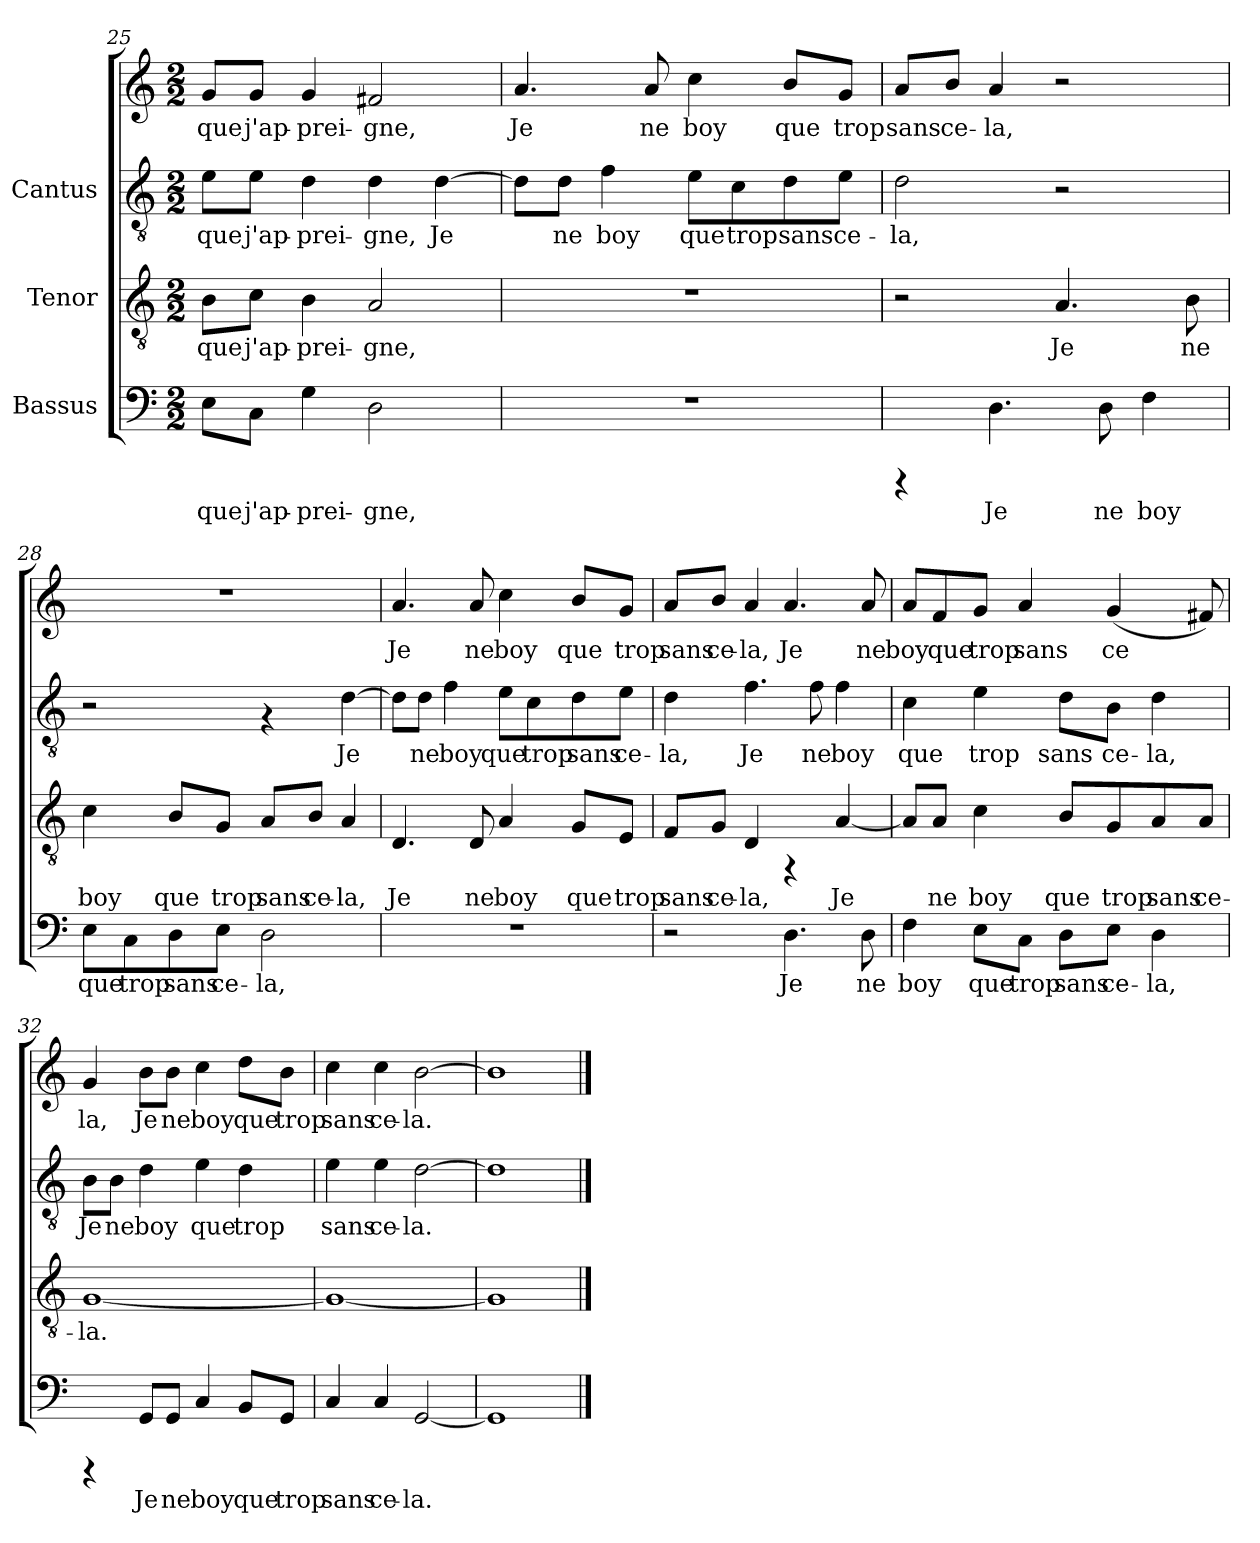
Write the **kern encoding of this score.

**kern	**text	**kern	**text	**kern	**text	**kern	**text
*part3	*part3	*part2	*part2	*part1	*part1	*part1	*part1
*staff4	*staff4	*staff3	*staff3	*staff2	*staff2	*staff1	*staff1
*I"Bassus	*	*I"Tenor	*	*I"Cantus	*	*	*
!!LO:PB:g=z
*clefF4	*	*clefGv2	*	*clefGv2	*	*clefG2	*
*M2/2	*	*M2/2	*	*M2/2	*	*M2/2	*
=25	=25	=25	=25	=25	=25	=25	=25
!	!LO:LY:b:cj	!	!LO:LY:b:cj	!	!LO:LY:b:cj	!	!LO:LY:b:cj
8E\L	que	8B\L	que	8e\L	que	8g/L	que
!	!LO:LY:b:cj	!	!LO:LY:b:cj	!	!LO:LY:b:cj	!	!LO:LY:b:cj
8C\J	j'ap-	8c\J	j'ap-	8e\J	j'ap-	8g/J	j'ap-
!	!LO:LY:b:cj	!	!LO:LY:b:cj	!	!LO:LY:b:cj	!	!LO:LY:b:cj
4G\	-prei-	4B\	-prei-	4d\	-prei-	4g/	-prei-
!	!LO:LY:b:cj	!	!LO:LY:b:cj	!	!LO:LY:b:cj	!	!LO:LY:b:cj
2D\	-gne,	2A/	-gne,	4d\	-gne,	2f#X/	-gne,
!	!	!	!	!	!LO:LY:b:cj	!	!
.	.	.	.	[>4d\	Je	.	.
=26	=26	=26	=26	=26	=26	=26	=26
!	!	!	!	!	!LO:LY:b:cj	!	!LO:LY:b:cj
1r	.	1r	.	8d\L]	.	4.a/	Je
!	!	!	!	!	!LO:LY:b:cj	!	!
.	.	.	.	8d\J	ne	.	.
!	!	!	!	!	!LO:LY:b:cj	!	!
.	.	.	.	4f\	boy	.	.
!	!	!	!	!	!	!	!LO:LY:b:cj
.	.	.	.	.	.	8a/	ne
!	!	!	!	!	!LO:LY:b:cj	!	!LO:LY:b:cj
.	.	.	.	8e\L	que	4cc\	boy
!	!	!	!	!	!LO:LY:b:cj	!	!
.	.	.	.	8c\	trop	.	.
!	!	!	!	!	!LO:LY:b:cj	!	!LO:LY:b:cj
.	.	.	.	8d\	sans	8b/L	que
!	!	!	!	!	!LO:LY:b:cj	!	!LO:LY:b:cj
.	.	.	.	8e\J	ce-	8g/J	trop
=27	=27	=27	=27	=27	=27	=27	=27
!	!	!	!	!	!LO:LY:b:cj	!	!LO:LY:b:cj
4rCCC	.	2r	.	2d\	la,	8a/L	-sans
!	!	!	!	!	!	!	!LO:LY:b:cj
.	.	.	.	.	.	8b/J	ce-
!	!LO:LY:b:cj	!	!	!	!	!	!LO:LY:b:cj
4.D\	Je	.	.	.	.	4a/	-la,
!	!	!	!LO:LY:b:cj	!	!	!	!
.	.	4.A/	Je	2r	.	2r	.
!	!LO:LY:b:cj	!	!	!	!	!	!
8D\	ne	.	.	.	.	.	.
!	!LO:LY:b:cj	!	!	!	!	!	!
4F\	boy	.	.	.	.	.	.
!	!	!	!LO:LY:b:cj	!	!	!	!
.	.	8B\	ne	.	.	.	.
!!LO:LB:g=z
=28	=28	=28	=28	=28	=28	=28	=28
!	!LO:LY:b:cj	!	!LO:LY:b:cj	!	!	!	!
8E\L	que	4c\	boy	2r	.	1r	.
!	!LO:LY:b:cj	!	!	!	!	!	!
8C\	trop	.	.	.	.	.	.
!	!LO:LY:b:cj	!	!LO:LY:b:cj	!	!	!	!
8D\	sans	8B/L	que	.	.	.	.
!	!LO:LY:b:cj	!	!LO:LY:b:cj	!	!	!	!
8E\J	ce-	8G/J	trop	.	.	.	.
!	!LO:LY:b:cj	!	!LO:LY:b:cj	!	!	!	!
2D\	-la,	8A/L	sans	4rF	.	.	.
!	!	!	!LO:LY:b:cj	!	!	!	!
.	.	8B/J	ce-	.	.	.	.
!	!	!	!LO:LY:b:cj	!	!LO:LY:b:cj	!	!
.	.	4A/	-la,	[>4d\	Je	.	.
=29	=29	=29	=29	=29	=29	=29	=29
!	!	!	!LO:LY:b:cj	!	!LO:LY:b:cj	!	!LO:LY:b:cj
1r	.	4.D/	Je	8d\L]	.	4.a/	Je
!	!	!	!	!	!LO:LY:b:cj	!	!
.	.	.	.	8d\J	ne	.	.
!	!	!	!	!	!LO:LY:b:cj	!	!
.	.	.	.	4f\	boy	.	.
!	!	!	!LO:LY:b:cj	!	!	!	!LO:LY:b:cj
.	.	8D/	ne	.	.	8a/	ne
!	!	!	!LO:LY:b:cj	!	!LO:LY:b:cj	!	!LO:LY:b:cj
.	.	4A/	boy	8e\L	que	4cc\	boy
!	!	!	!	!	!LO:LY:b:cj	!	!
.	.	.	.	8c\	trop	.	.
!	!	!	!LO:LY:b:cj	!	!LO:LY:b:cj	!	!LO:LY:b:cj
.	.	8G/L	que	8d\	sans	8b/L	que
!	!	!	!LO:LY:b:cj	!	!LO:LY:b:cj	!	!LO:LY:b:cj
.	.	8E/J	trop	8e\J	ce-	8g/J	trop
=30	=30	=30	=30	=30	=30	=30	=30
!	!	!	!LO:LY:b:cj	!	!LO:LY:b:cj	!	!LO:LY:b:cj
2r	.	8F/L	sans	4d\	la,	8a/L	-sans
!	!	!	!LO:LY:b:cj	!	!	!	!LO:LY:b:cj
.	.	8G/J	ce-	.	.	8b/J	ce-
!	!	!	!LO:LY:b:cj	!	!LO:LY:b:cj	!	!LO:LY:b:cj
.	.	4D/	-la,	4.f\	Je	4a/	-la,
!	!LO:LY:b:cj	!	!	!	!	!	!LO:LY:b:cj
4.D\	Je	4rFF	.	.	.	4.a/	Je
!	!	!	!	!	!LO:LY:b:cj	!	!
.	.	.	.	8f\	ne	.	.
!	!	!	!LO:LY:b:cj	!	!LO:LY:b:cj	!	!
.	.	[<4A/	Je	4f\	boy	.	.
!	!LO:LY:b:cj	!	!	!	!	!	!LO:LY:b:cj
8D\	ne	.	.	.	.	8a/	ne
!!LO:LB:g=z
=31	=31	=31	=31	=31	=31	=31	=31
!	!LO:LY:b:cj	!	!LO:LY:b:cj	!	!LO:LY:b:cj	!	!LO:LY:b:cj
4F\	boy	8A/L]	.	4c\	-que	8a/L	boy
!	!	!	!LO:LY:b:cj	!	!	!	!LO:LY:b:cj
.	.	8A/J	ne	.	.	8f/	que
!	!LO:LY:b:cj	!	!LO:LY:b:cj	!	!LO:LY:b:cj	!	!LO:LY:b:cj
8E\L	que	4c\	boy	4e\	trop	8g/J	trop
!	!LO:LY:b:cj	!	!	!	!	!	!LO:LY:b:cj
8C\J	trop	.	.	.	.	4a/	sans
!	!LO:LY:b:cj	!	!LO:LY:b:cj	!	!LO:LY:b:cj	!	!
8D\L	sans	8B/L	que	8d\L	sans	.	.
!	!LO:LY:b:cj	!	!LO:LY:b:cj	!	!LO:LY:b:cj	!	!LO:LY:b:cj
8E\J	ce-	8G/	trop	8B\J	ce-	(<4g/	ce-
!	!LO:LY:b:cj	!	!LO:LY:b:cj	!	!LO:LY:b:cj	!	!
4D\	-la,	8A/	sans	4d\	-la,	.	.
!	!	!	!LO:LY:b:cj	!	!	!	!LO:LY:b:cj
.	.	8A/J	ce-	.	.	8f#X/)	--
=32	=32	=32	=32	=32	=32	=32	=32
!	!	!	!LO:LY:b:cj	!	!LO:LY:b:cj	!	!LO:LY:b:cj
4rCCC	.	[<1G	-la.	8B\L	Je	4g/	la,
!	!	!	!	!	!LO:LY:b:cj	!	!
.	.	.	.	8B\J	ne	.	.
!	!LO:LY:b:cj	!	!	!	!LO:LY:b:cj	!	!LO:LY:b:cj
8GG/L	Je	.	.	4d\	boy	8b\L	Je
!	!LO:LY:b:cj	!	!	!	!	!	!LO:LY:b:cj
8GG/J	ne	.	.	.	.	8b\J	ne
!	!LO:LY:b:cj	!	!	!	!LO:LY:b:cj	!	!LO:LY:b:cj
4C/	boy	.	.	4e\	que	4cc\	boy
!	!LO:LY:b:cj	!	!	!	!LO:LY:b:cj	!	!LO:LY:b:cj
8BB/L	que	.	.	4d\	trop	8dd\L	que
!	!LO:LY:b:cj	!	!	!	!	!	!LO:LY:b:cj
8GG/J	trop	.	.	.	.	8b\J	trop
=33	=33	=33	=33	=33	=33	=33	=33
!	!LO:LY:b:cj	!	!	!	!LO:LY:b:cj	!	!LO:LY:b:cj
4C/	sans	1G_<	.	4e\	sans	4cc\	sans
!	!LO:LY:b:cj	!	!	!	!LO:LY:b:cj	!	!LO:LY:b:cj
4C/	ce-	.	.	4e\	ce-	4cc\	ce-
!	!LO:LY:b:cj	!	!	!	!LO:LY:b:cj	!	!LO:LY:b:cj
[<2GG/	-la.	.	.	[>2d\	-la.	[>2b\	-la.
=34	=34	=34	=34	=34	=34	=34	=34
1GG]	.	1G]	.	1d]	.	1b]	.
==	==	==	==	==	==	==	==
*-	*-	*-	*-	*-	*-	*-	*-
